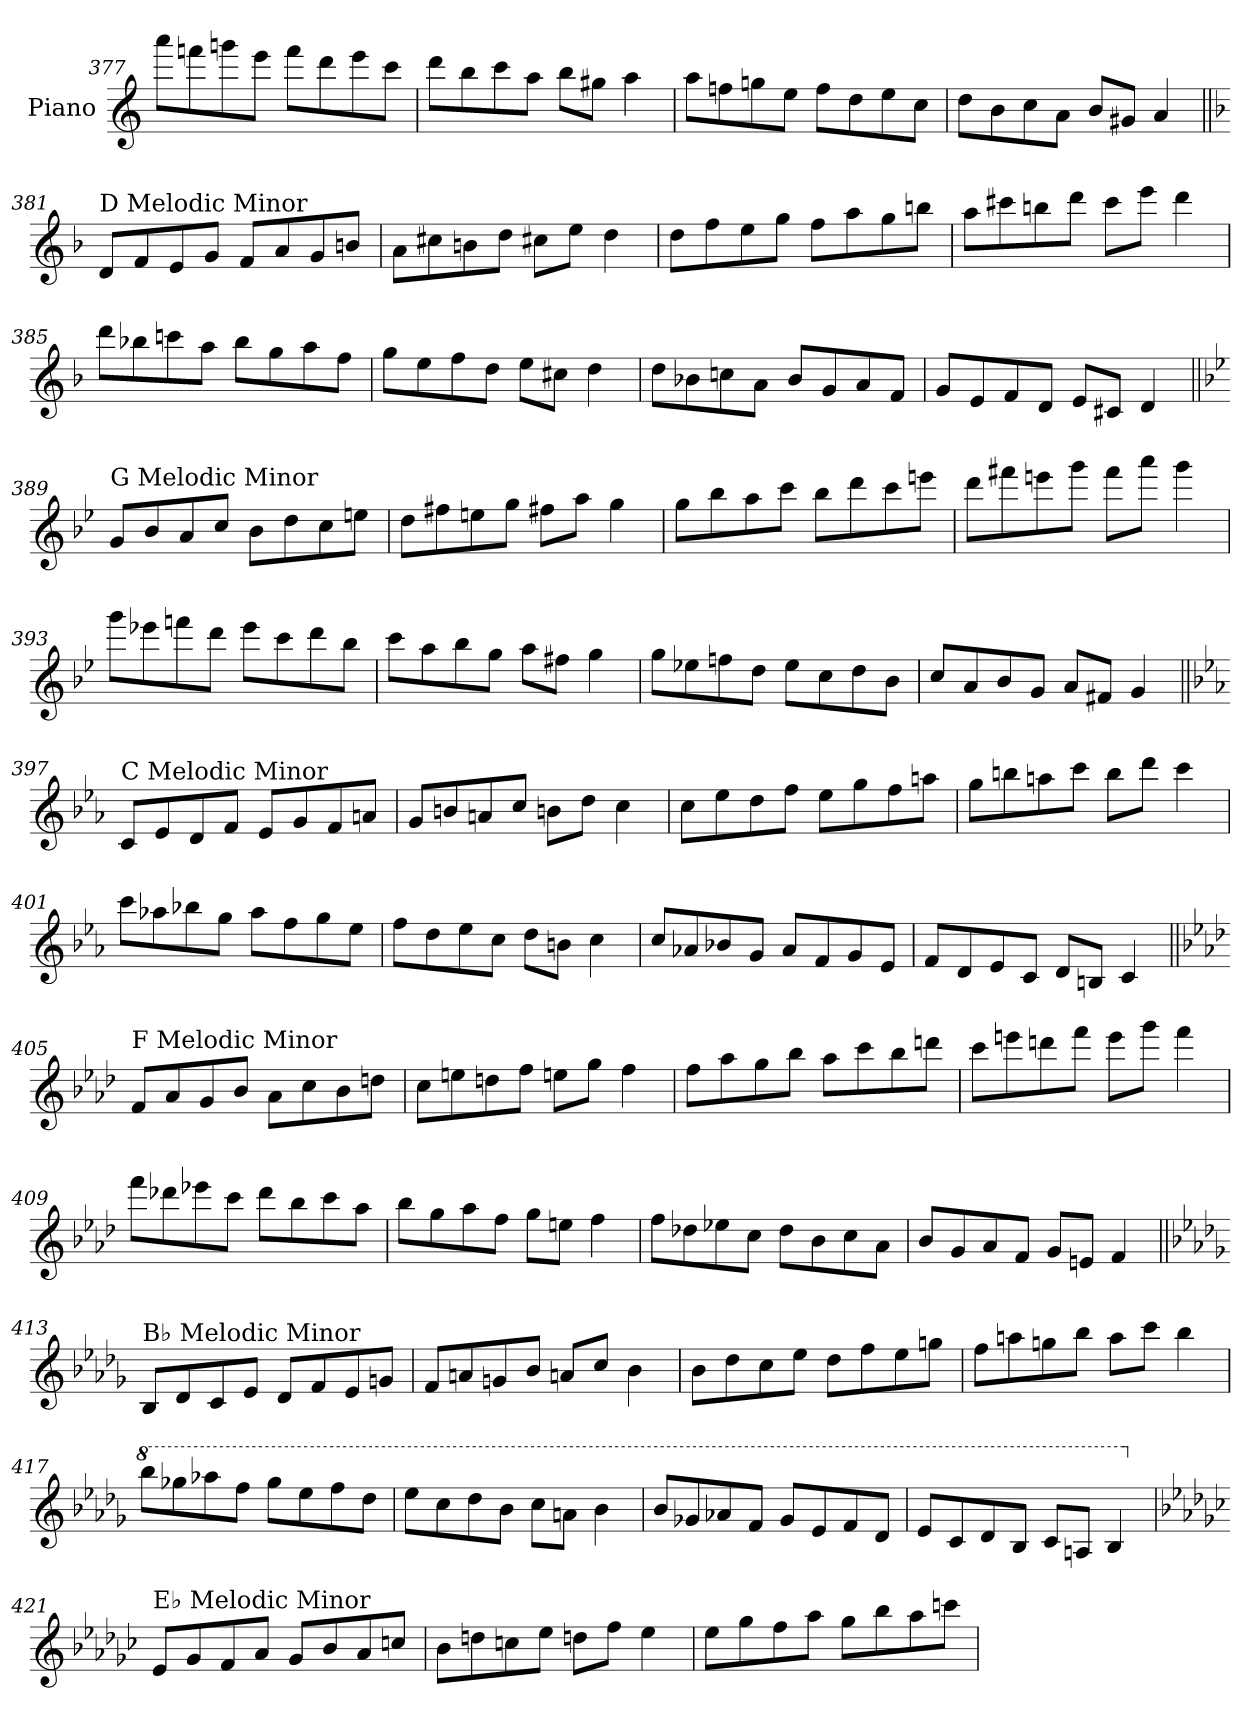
**kern
*part1
*staff1
*I"Piano
*I'Pno.
!!LO:LB:g=z
*clefG2
*k[]
=377
8aaa\L
8fffn\
8gggn\
8eee\J
8fff\L
8ddd\
8eee\
8ccc\J
=378
8ddd\L
8bb\
8ccc\
8aa\J
8bb\L
8gg#X\J
4aa\
=379
8aa\L
8ffn\
8ggn\
8ee\J
8ff\L
8dd\
8ee\
8cc\J
=380
8dd\L
8b\
8cc\
8a\J
8b/L
8g#X/J
4a/
!!LO:LB:g=z
=381||
*k[b-]
!LO:TX:a:t=D Melodic Minor
8d/L
8f/
8e/
8g/J
8f/L
8a/
8g/
8bn/J
=382
8a\L
8cc#X\
8bn\
8dd\J
8cc#X\L
8ee\J
4dd\
=383
8dd\L
8ff\
8ee\
8gg\J
8ff\L
8aa\
8gg\
8bbn\J
=384
8aa\L
8ccc#X\
8bbn\
8ddd\J
8ccc#\L
8eee\J
4ddd\
!!LO:LB:g=z
=385
8ddd\L
8bb-X\
8cccn\
8aa\J
8bb-\L
8gg\
8aa\
8ff\J
=386
8gg\L
8ee\
8ff\
8dd\J
8ee\L
8cc#X\J
4dd\
=387
8dd\L
8b-X\
8ccn\
8a\J
8b-/L
8g/
8a/
8f/J
=388
8g/L
8e/
8f/
8d/J
8e/L
8c#X/J
4d/
!!LO:LB:g=z
=389||
*k[b-e-]
!LO:TX:a:t=G Melodic Minor
8g/L
8b-/
8a/
8cc/J
8b-\L
8dd\
8cc\
8een\J
=390
8dd\L
8ff#X\
8een\
8gg\J
8ff#X\L
8aa\J
4gg\
=391
8gg\L
8bb-\
8aa\
8ccc\J
8bb-\L
8ddd\
8ccc\
8eeen\J
=392
8ddd\L
8fff#X\
8eeen\
8ggg\J
8fff#\L
8aaa\J
4ggg\
!!LO:LB:g=z
=393
8ggg\L
8eee-X\
8fffn\
8ddd\J
8eee-\L
8ccc\
8ddd\
8bb-\J
=394
8ccc\L
8aa\
8bb-\
8gg\J
8aa\L
8ff#X\J
4gg\
=395
8gg\L
8ee-X\
8ffn\
8dd\J
8ee-\L
8cc\
8dd\
8b-\J
=396
8cc/L
8a/
8b-/
8g/J
8a/L
8f#X/J
4g/
!!LO:LB:g=z
=397||
*k[b-e-a-]
!LO:TX:a:t=C Melodic Minor
8c/L
8e-/
8d/
8f/J
8e-/L
8g/
8f/
8an/J
=398
8g/L
8bn/
8an/
8cc/J
8bn\L
8dd\J
4cc\
=399
8cc\L
8ee-\
8dd\
8ff\J
8ee-\L
8gg\
8ff\
8aan\J
=400
8gg\L
8bbn\
8aan\
8ccc\J
8bb\L
8ddd\J
4ccc\
!!LO:LB:g=z
=401
8ccc\L
8aa-X\
8bb-X\
8gg\J
8aa-\L
8ff\
8gg\
8ee-\J
=402
8ff\L
8dd\
8ee-\
8cc\J
8dd\L
8bn\J
4cc\
=403
8cc/L
8a-X/
8b-X/
8g/J
8a-/L
8f/
8g/
8e-/J
=404
8f/L
8d/
8e-/
8c/J
8d/L
8Bn/J
4c/
!!LO:PB:g=z
=405||
*k[b-e-a-d-]
!LO:TX:a:t=F Melodic Minor
8f/L
8a-/
8g/
8b-/J
8a-\L
8cc\
8b-\
8ddn\J
=406
8cc\L
8een\
8ddn\
8ff\J
8een\L
8gg\J
4ff\
=407
8ff\L
8aa-\
8gg\
8bb-\J
8aa-\L
8ccc\
8bb-\
8dddn\J
=408
8ccc\L
8eeen\
8dddn\
8fff\J
8eee\L
8ggg\J
4fff\
!!LO:LB:g=z
=409
8fff\L
8ddd-X\
8eee-X\
8ccc\J
8ddd-\L
8bb-\
8ccc\
8aa-\J
=410
8bb-\L
8gg\
8aa-\
8ff\J
8gg\L
8een\J
4ff\
=411
8ff\L
8dd-X\
8ee-X\
8cc\J
8dd-\L
8b-\
8cc\
8a-\J
=412
8b-/L
8g/
8a-/
8f/J
8g/L
8en/J
4f/
!!LO:LB:g=z
=413||
*k[b-e-a-d-g-]
!LO:TX:a:t=B♭ Melodic Minor
8B-/L
8d-/
8c/
8e-/J
8d-/L
8f/
8e-/
8gn/J
=414
8f/L
8an/
8gn/
8b-/J
8an/L
8cc/J
4b-\
=415
8b-\L
8dd-\
8cc\
8ee-\J
8dd-\L
8ff\
8ee-\
8ggn\J
=416
8ff\L
8aan\
8ggn\
8bb-\J
8aa\L
8ccc\J
4bb-\
!!LO:LB:g=z
=417
*8va
8bbb-\L
8ggg-X\
8aaa-X\
8fff\J
8ggg-\L
8eee-\
8fff\
8ddd-\J
=418
8eee-\L
8ccc\
8ddd-\
8bb-\J
8ccc\L
8aan\J
4bb-\
=419
8bb-/L
8gg-X/
8aa-X/
8ff/J
8gg-/L
8ee-/
8ff/
8dd-/J
=420
8ee-/L
8cc/
8dd-/
8b-/J
8cc/L
8an/J
4b-/
!!LO:LB:g=z
=421
*k[b-e-a-d-g-c-]
*X8va
!LO:TX:a:t=E♭ Melodic Minor
8e-/L
8g-/
8f/
8a-/J
8g-/L
8b-/
8a-/
8ccn/J
=422
8b-\L
8ddn\
8ccn\
8ee-\J
8ddn\L
8ff\J
4ee-\
=423
8ee-\L
8gg-\
8ff\
8aa-\J
8gg-\L
8bb-\
8aa-\
8cccn\J
=
*-
